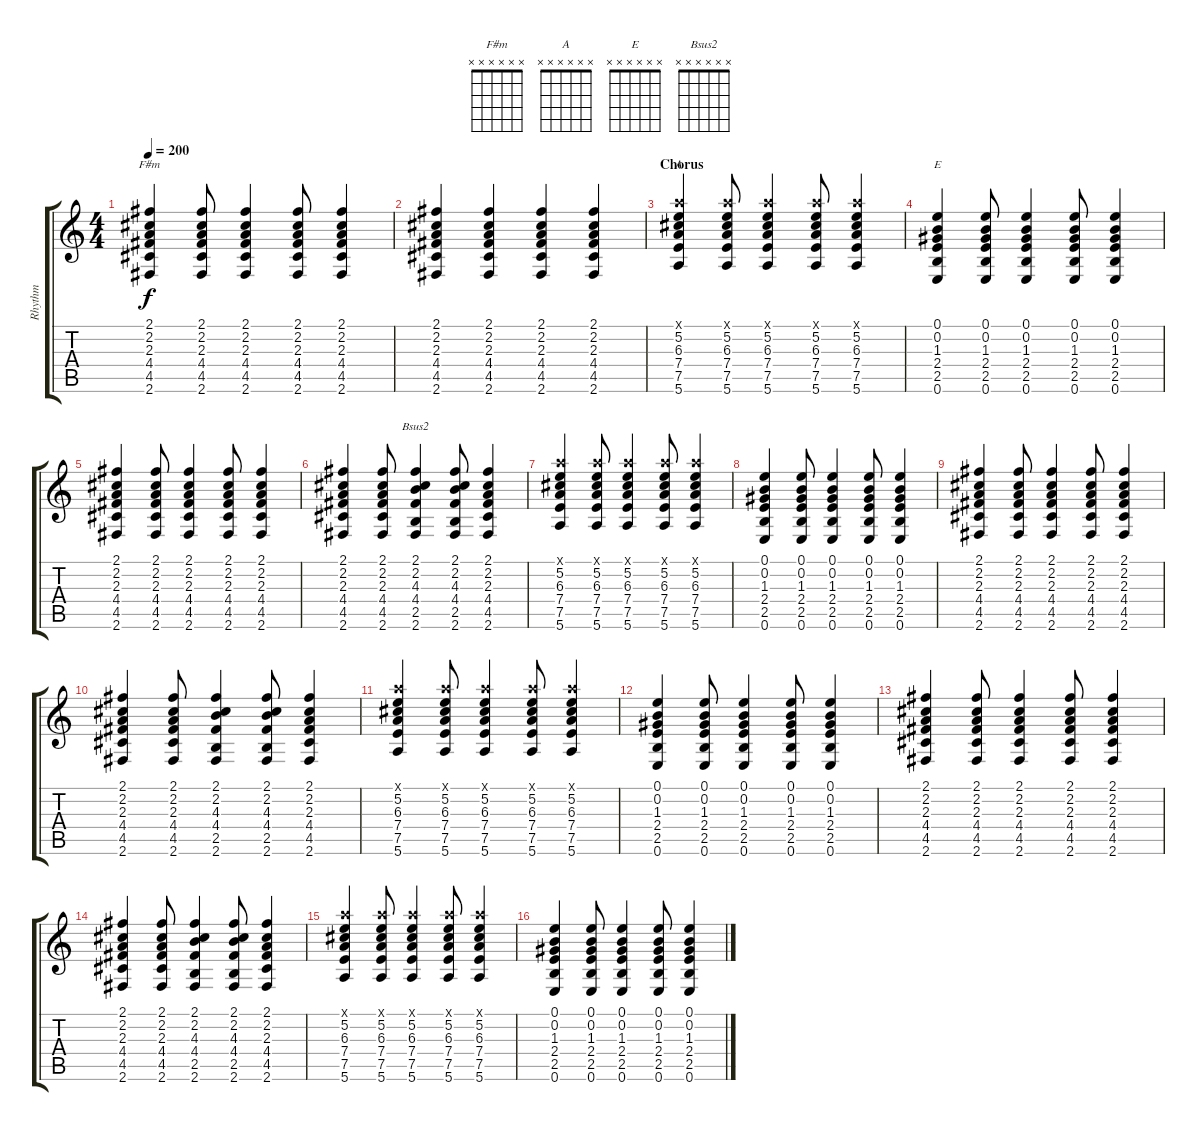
\track ("Rhythm" "Rhythm") {instrument overdrivenguitar}
\staff {score tabs}
\tuning (E4 B3 G3 D3 A2 E2) {hide}
\chord ("F#m" x x x x x x)
\chord ("A" x x x x x x)
\chord ("E" x x x x x x)
\chord ("Bsus2" x x x x x x)
\ts (4 4)
\tempo 200
\clef g2
\ks c
(2.1 2.2 2.3 4.4 4.5 2.6).4{ch "F#m" dy f} (2.1 2.2 2.3 4.4 4.5 2.6).8 (2.1 2.2 2.3 4.4 4.5 2.6).4 (2.1 2.2 2.3 4.4 4.5 2.6).8 (2.1 2.2 2.3 4.4 4.5 2.6).4 |
(2.1 2.2 2.3 4.4 4.5 2.6).4 (2.1 2.2 2.3 4.4 4.5 2.6).4 (2.1 2.2 2.3 4.4 4.5 2.6).4 (2.1 2.2 2.3 4.4 4.5 2.6).4 |
\section ("" "Chorus")
(5.1{x} 5.2 6.3 7.4 7.5 5.6).4{ch "A"} (5.1{x} 5.2 6.3 7.4 7.5 5.6).8 (5.1{x} 5.2 6.3 7.4 7.5 5.6).4 (5.1{x} 5.2 6.3 7.4 7.5 5.6).8 (5.1{x} 5.2 6.3 7.4 7.5 5.6).4 |
(0.1 0.2 1.3 2.4 2.5 0.6).4{ch "E"} (0.1 0.2 1.3 2.4 2.5 0.6).8 (0.1 0.2 1.3 2.4 2.5 0.6).4 (0.1 0.2 1.3 2.4 2.5 0.6).8 (0.1 0.2 1.3 2.4 2.5 0.6).4 |
(2.1 2.2 2.3 4.4 4.5 2.6).4 (2.1 2.2 2.3 4.4 4.5 2.6).8 (2.1 2.2 2.3 4.4 4.5 2.6).4 (2.1 2.2 2.3 4.4 4.5 2.6).8 (2.1 2.2 2.3 4.4 4.5 2.6).4 |
(2.1 2.2 2.3 4.4 4.5 2.6).4 (2.1 2.2 2.3 4.4 4.5 2.6).8 (2.1 2.2 4.3 4.4 2.5 2.6).4{ch "Bsus2"} (2.1 2.2 4.3 4.4 2.5 2.6).8 (2.1 2.2 2.3 4.4 4.5 2.6).4 |
(5.1{x} 5.2 6.3 7.4 7.5 5.6).4 (5.1{x} 5.2 6.3 7.4 7.5 5.6).8 (5.1{x} 5.2 6.3 7.4 7.5 5.6).4 (5.1{x} 5.2 6.3 7.4 7.5 5.6).8 (5.1{x} 5.2 6.3 7.4 7.5 5.6).4 |
(0.1 0.2 1.3 2.4 2.5 0.6).4 (0.1 0.2 1.3 2.4 2.5 0.6).8 (0.1 0.2 1.3 2.4 2.5 0.6).4 (0.1 0.2 1.3 2.4 2.5 0.6).8 (0.1 0.2 1.3 2.4 2.5 0.6).4 |
(2.1 2.2 2.3 4.4 4.5 2.6).4 (2.1 2.2 2.3 4.4 4.5 2.6).8 (2.1 2.2 2.3 4.4 4.5 2.6).4 (2.1 2.2 2.3 4.4 4.5 2.6).8 (2.1 2.2 2.3 4.4 4.5 2.6).4 |
(2.1 2.2 2.3 4.4 4.5 2.6).4 (2.1 2.2 2.3 4.4 4.5 2.6).8 (2.1 2.2 4.3 4.4 2.5 2.6).4 (2.1 2.2 4.3 4.4 2.5 2.6).8 (2.1 2.2 2.3 4.4 4.5 2.6).4 |
(5.1{x} 5.2 6.3 7.4 7.5 5.6).4 (5.1{x} 5.2 6.3 7.4 7.5 5.6).8 (5.1{x} 5.2 6.3 7.4 7.5 5.6).4 (5.1{x} 5.2 6.3 7.4 7.5 5.6).8 (5.1{x} 5.2 6.3 7.4 7.5 5.6).4 |
(0.1 0.2 1.3 2.4 2.5 0.6).4 (0.1 0.2 1.3 2.4 2.5 0.6).8 (0.1 0.2 1.3 2.4 2.5 0.6).4 (0.1 0.2 1.3 2.4 2.5 0.6).8 (0.1 0.2 1.3 2.4 2.5 0.6).4 |
(2.1 2.2 2.3 4.4 4.5 2.6).4 (2.1 2.2 2.3 4.4 4.5 2.6).8 (2.1 2.2 2.3 4.4 4.5 2.6).4 (2.1 2.2 2.3 4.4 4.5 2.6).8 (2.1 2.2 2.3 4.4 4.5 2.6).4 |
(2.1 2.2 2.3 4.4 4.5 2.6).4 (2.1 2.2 2.3 4.4 4.5 2.6).8 (2.1 2.2 4.3 4.4 2.5 2.6).4 (2.1 2.2 4.3 4.4 2.5 2.6).8 (2.1 2.2 2.3 4.4 4.5 2.6).4 |
(5.1{x} 5.2 6.3 7.4 7.5 5.6).4 (5.1{x} 5.2 6.3 7.4 7.5 5.6).8 (5.1{x} 5.2 6.3 7.4 7.5 5.6).4 (5.1{x} 5.2 6.3 7.4 7.5 5.6).8 (5.1{x} 5.2 6.3 7.4 7.5 5.6).4 |
(0.1 0.2 1.3 2.4 2.5 0.6).4 (0.1 0.2 1.3 2.4 2.5 0.6).8 (0.1 0.2 1.3 2.4 2.5 0.6).4 (0.1 0.2 1.3 2.4 2.5 0.6).8 (0.1 0.2 1.3 2.4 2.5 0.6).4
